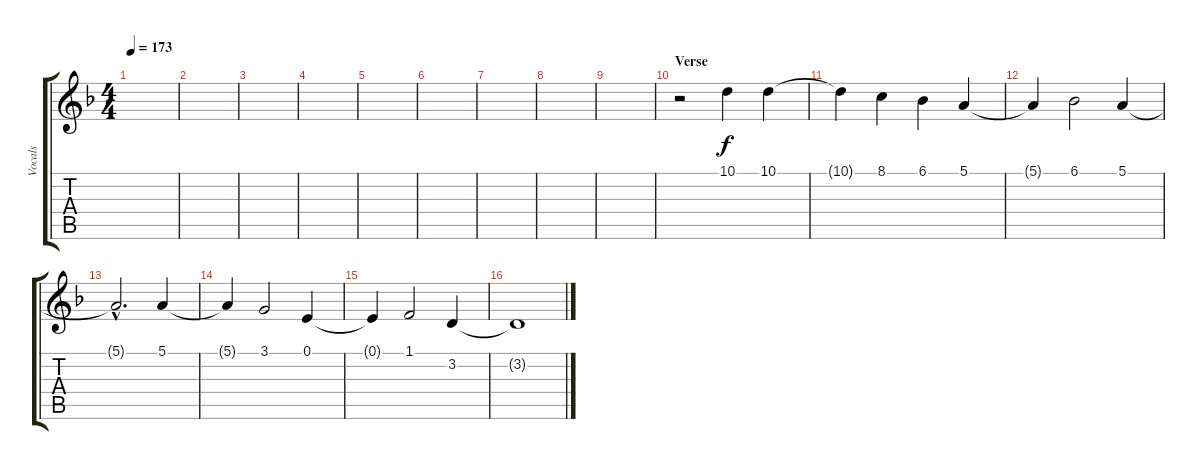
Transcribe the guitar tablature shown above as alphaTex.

\track ("Vocals" "Vocals") {instrument violin}
\staff {score tabs}
\tuning (E4 B3 G3 D3 A2 E2) {hide}
\ts (4 4)
\tempo 173
\clef g2
\ks dminor
|
|
|
|
|
|
|
|
|
\section ("" "Verse")
r.2 10.1.4 10.1.4 |
10.1{t}.4 8.1.4 6.1.4 5.1.4 |
5.1{t}.4 6.1.2 5.1.4 |
5.1{hac t}.2{d} 5.1.4 |
5.1{t}.4 3.1.2 0.1.4 |
0.1{t}.4 1.1.2 3.2.4 |
3.2{t}.1
